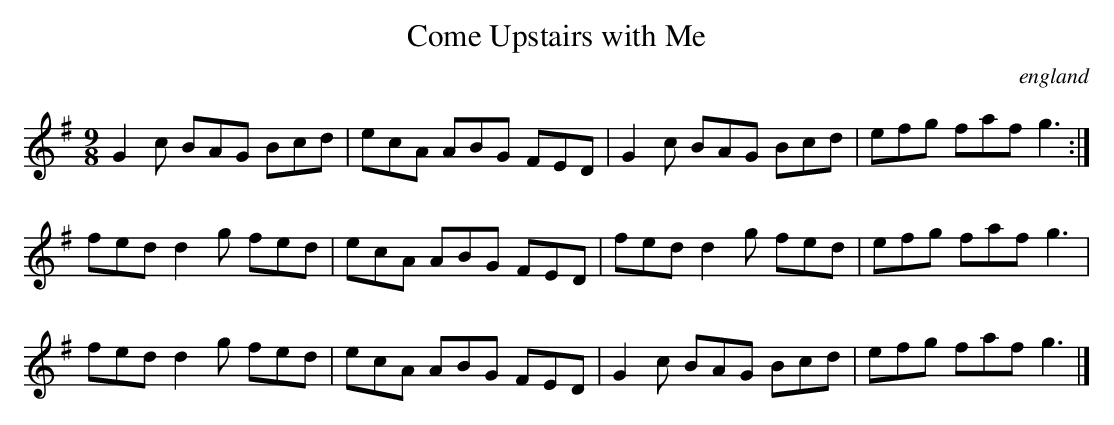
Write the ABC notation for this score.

X:1
T:Come Upstairs with Me
O:england
M:9/8
L:1/8
K:G Major
G2c BAG Bcd|ecA ABG FED|G2c BAG Bcd|efg faf g3:|
fed d2g fed|ecA ABG FED|fed d2g fed|efg faf g3|
fed d2g fed|ecA ABG FED|G2c BAG Bcd|efg faf g3|]
